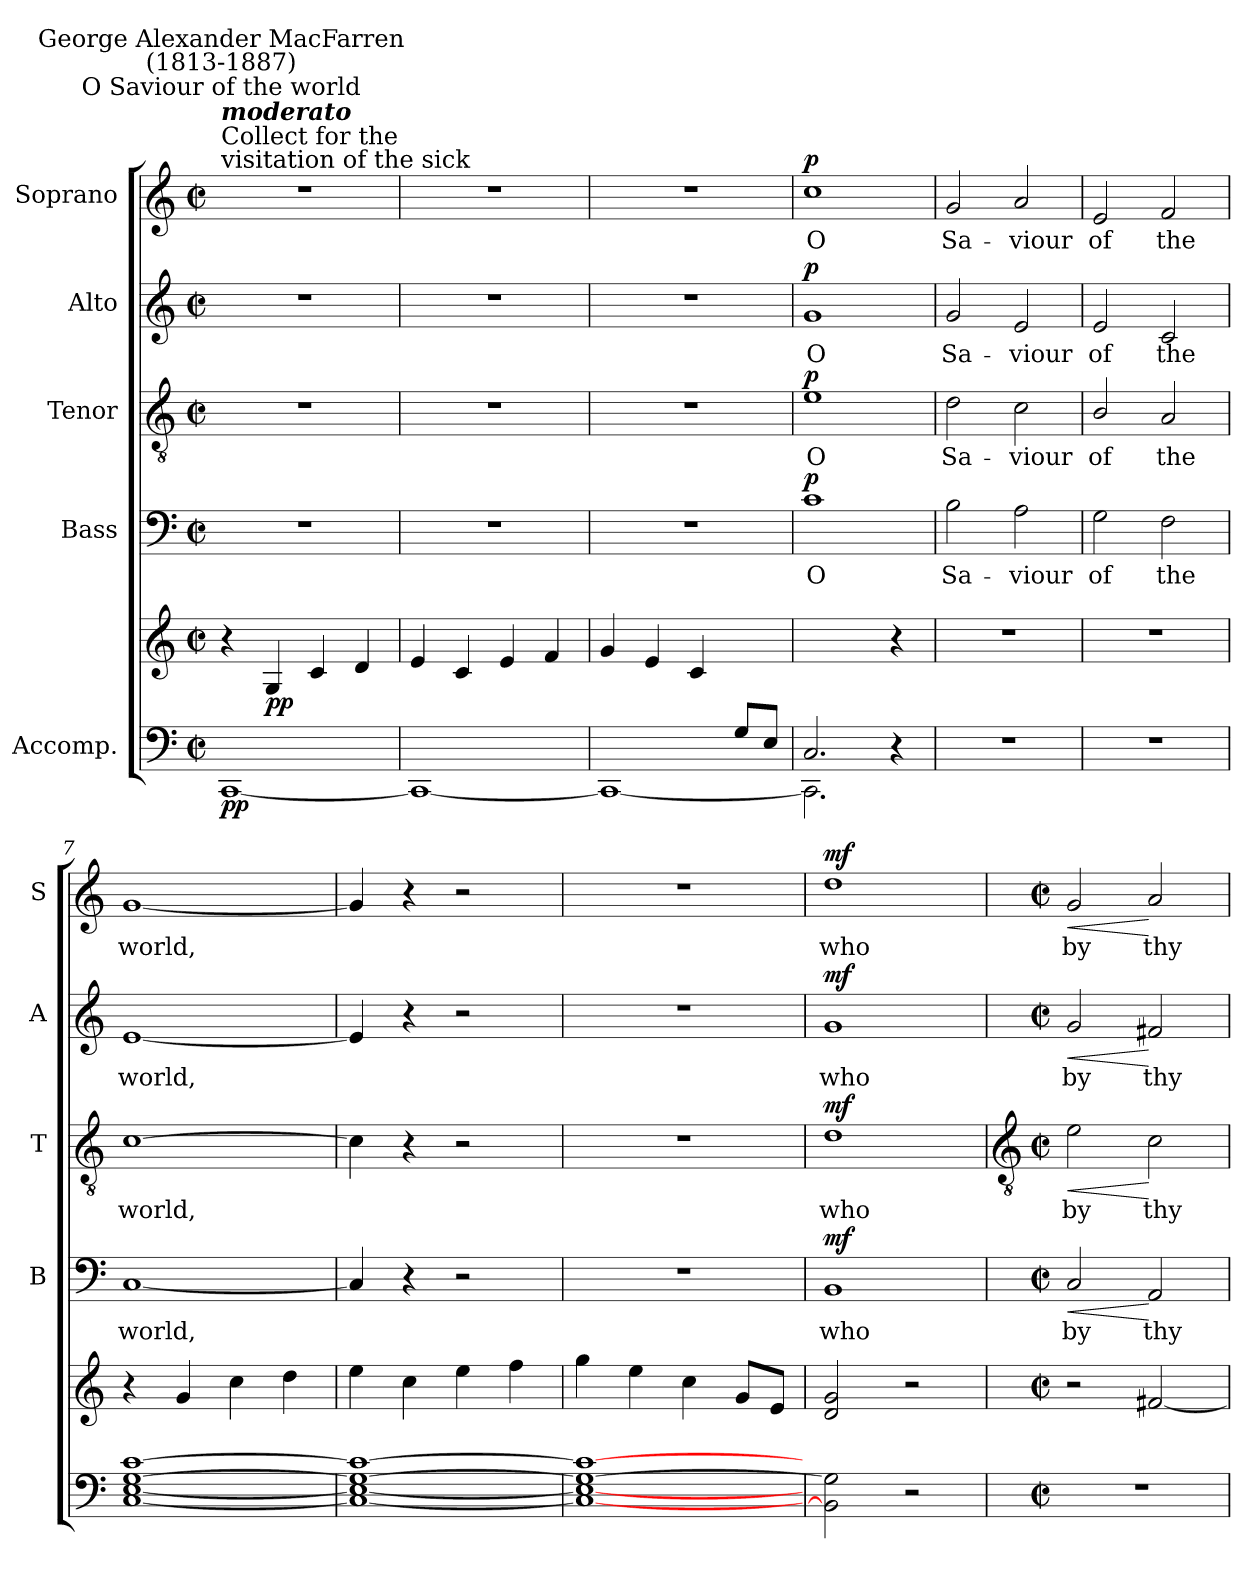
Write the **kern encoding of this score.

**kern	**kern	**dynam	**kern	**text	**dynam	**kern	**text	**dynam	**kern	**text	**dynam	**kern	**text	**dynam
*part5	*part5	*part5	*part4	*part4	*part4	*part3	*part3	*part3	*part2	*part2	*part2	*part1	*part1	*part1
*staff6	*staff5	*staff5/6	*staff4	*staff4	*staff4	*staff3	*staff3	*staff3	*staff2	*staff2	*staff2	*staff1	*staff1	*staff1
*I"Accomp.	*	*	*I"Bass	*	*	*I"Tenor	*	*	*I"Alto	*	*	*I"Soprano	*	*
*	*	*	*I'B	*	*	*I'T	*	*	*I'A	*	*	*I'S	*	*
*clefF4	*clefG2	*	*clefF4	*	*	*clefGv2	*	*	*clefG2	*	*	*clefG2	*	*
*k[]	*k[]	*	*k[]	*	*	*k[]	*	*	*k[]	*	*	*k[]	*	*
*C:	*C:	*	*C:	*	*	*C:	*	*	*C:	*	*	*C:	*	*
*M2/2	*M2/2	*	*M2/2	*	*	*M2/2	*	*	*M2/2	*	*	*M2/2	*	*
*met(c|)	*met(c|)	*	*met(c|)	*	*	*met(c|)	*	*	*met(c|)	*	*	*met(c|)	*	*
*MM100	*MM100	*	*MM100	*	*	*MM100	*	*	*MM100	*	*	*MM100	*	*
=1	=1	=1	=1	=1	=1	=1	=1	=1	=1	=1	=1	=1	=1	=1
!	!	!	!	!	!	!	!	!	!	!	!	!LO:TX:a:t=Collect for the \nvisitation of the sick	!	!
!	!	!	!	!	!	!	!	!	!	!	!	!LO:TX:a:Bi:t=moderato	!	!
!	!	!	!	!	!	!	!	!	!	!	!	!LO:TX:a:cj:t=O Saviour of the world	!	!
!	!	!	!	!	!	!	!	!	!	!	!	!LO:TX:a:cj:t=George Alexander MacFarren\n(1813-1887)	!	!
!	!	!LO:DY:b=2	!	!	!	!	!	!	!	!	!	!	!	!
[1CC	4r	pp	1r	.	.	1r	.	.	1r	.	.	1r	.	.
!	!	!LO:DY:b	!	!	!	!	!	!	!	!	!	!	!	!
.	4G	pp	.	.	.	.	.	.	.	.	.	.	.	.
.	4c	.	.	.	.	.	.	.	.	.	.	.	.	.
.	4d	.	.	.	.	.	.	.	.	.	.	.	.	.
=2	=2	=2	=2	=2	=2	=2	=2	=2	=2	=2	=2	=2	=2	=2
1CC_	4e	.	1r	.	.	1r	.	.	1r	.	.	1r	.	.
.	4c	.	.	.	.	.	.	.	.	.	.	.	.	.
.	4e	.	.	.	.	.	.	.	.	.	.	.	.	.
.	4f	.	.	.	.	.	.	.	.	.	.	.	.	.
=3	=3	=3	=3	=3	=3	=3	=3	=3	=3	=3	=3	=3	=3	=3
*^	*	*	*	*	*	*	*	*	*	*	*	*	*	*
2.ryy	1CC_	4g	.	1r	.	.	1r	.	.	1r	.	.	1r	.	.
.	.	4e	.	.	.	.	.	.	.	.	.	.	.	.	.
.	.	4c	.	.	.	.	.	.	.	.	.	.	.	.	.
8G/L	.	4ryy	.	.	.	.	.	.	.	.	.	.	.	.	.
8E/J	.	.	.	.	.	.	.	.	.	.	.	.	.	.	.
=4	=4	=4	=4	=4	=4	=4	=4	=4	=4	=4	=4	=4	=4	=4	=4
!	!	!	!	!	!LO:LY:b	!LO:DY:b	!	!LO:LY:b	!LO:DY:b	!	!LO:LY:b	!LO:DY:b	!	!LO:LY:b	!LO:DY:b
2.C/	2.CC\]	2.ryy	.	1c	O	p	1e	O	p	1g	O	p	1cc	O	p
4ryy	4r	4r	.	.	.	.	.	.	.	.	.	.	.	.	.
=5	=5	=5	=5	=5	=5	=5	=5	=5	=5	=5	=5	=5	=5	=5	=5
!	!	!	!	!	!LO:LY:b	!	!	!LO:LY:b	!	!	!LO:LY:b	!	!	!LO:LY:b	!
*v	*v	*	*	*	*	*	*	*	*	*	*	*	*	*	*
1r	1r	.	2B	Sa-	.	2d	Sa-	.	2g	Sa-	.	2g	Sa-	.
!	!	!	!	!LO:LY:b	!	!	!LO:LY:b	!	!	!LO:LY:b	!	!	!LO:LY:b	!
.	.	.	2A	-viour	.	2c	-viour	.	2e	-viour	.	2a	-viour	.
=6	=6	=6	=6	=6	=6	=6	=6	=6	=6	=6	=6	=6	=6	=6
!	!	!	!	!LO:LY:b	!	!	!LO:LY:b	!	!	!LO:LY:b	!	!	!LO:LY:b	!
1r	1r	.	2G	of	.	2B/	of	.	2e	of	.	2e	of	.
!	!	!	!	!LO:LY:b	!	!	!LO:LY:b	!	!	!LO:LY:b	!	!	!LO:LY:b	!
.	.	.	2F	the	.	2A	the	.	2c	the	.	2f	the	.
=7	=7	=7	=7	=7	=7	=7	=7	=7	=7	=7	=7	=7	=7	=7
!	!	!	!	!LO:LY:b	!	!	!LO:LY:b	!	!	!LO:LY:b	!	!	!LO:LY:b	!
[1C [1E [1G [1c	4r	.	[1C	world,	.	[1c	world,	.	[1e	world,	.	[1g	world,	.
.	4g	.	.	.	.	.	.	.	.	.	.	.	.	.
.	4cc	.	.	.	.	.	.	.	.	.	.	.	.	.
.	4dd	.	.	.	.	.	.	.	.	.	.	.	.	.
=8	=8	=8	=8	=8	=8	=8	=8	=8	=8	=8	=8	=8	=8	=8
1C_ 1E_ 1G_ 1c_	4ee	.	4C]	.	.	4c]	.	.	4e]	.	.	4g]	.	.
.	4cc	.	4r	.	.	4r	.	.	4r	.	.	4r	.	.
.	4ee	.	2r	.	.	2r	.	.	2r	.	.	2r	.	.
.	4ff	.	.	.	.	.	.	.	.	.	.	.	.	.
=9	=9	=9	=9	=9	=9	=9	=9	=9	=9	=9	=9	=9	=9	=9
1C_ 1E_ 1G_ 1c_	4gg	.	1r	.	.	1r	.	.	1r	.	.	1r	.	.
.	4ee	.	.	.	.	.	.	.	.	.	.	.	.	.
.	4cc	.	.	.	.	.	.	.	.	.	.	.	.	.
.	8gL	.	.	.	.	.	.	.	.	.	.	.	.	.
.	8eJ	.	.	.	.	.	.	.	.	.	.	.	.	.
=10	=10	=10	=10	=10	=10	=10	=10	=10	=10	=10	=10	=10	=10	=10
!	!	!	!	!LO:LY:b	!LO:DY:b	!	!LO:LY:b	!LO:DY:b	!	!LO:LY:b	!LO:DY:b	!	!LO:LY:b	!LO:DY:b
2BB] 2G]	2d 2g	.	1BB	who	mf	1d	who	mf	1g	who	mf	1dd	who	mf
2r	2r	.	.	.	.	.	.	.	.	.	.	.	.	.
!!LO:LB:g=z
=11	=11	=11	=11	=11	=11	=11	=11	=11	=11	=11	=11	=11	=11	=11
*	*	*	*	*	*	*clefGv2	*	*	*	*	*	*	*	*
*M2/2	*M2/2	*	*M2/2	*	*	*M2/2	*	*	*M2/2	*	*	*M2/2	*	*
*met(c|)	*met(c|)	*	*met(c|)	*	*	*met(c|)	*	*	*met(c|)	*	*	*met(c|)	*	*
!	!	!	!	!LO:LY:b	!LO:HP:b	!	!LO:LY:b	!LO:HP:b	!	!LO:LY:b	!LO:HP:b	!	!LO:LY:b	!LO:HP:b
1r	2r	.	2C	by	<	2e	by	<	2g	by	<	2g	by	<
!	!	!	!	!LO:LY:b	!	!	!LO:LY:b	!	!	!LO:LY:b	!	!	!LO:LY:b	!
.	[2f#X	.	2AA	thy	[	2c	thy	[	2f#X	thy	[	2a	thy	[
=	=	=	=	=	=	=	=	=	=	=	=	=	=	=
*-	*-	*-	*-	*-	*-	*-	*-	*-	*-	*-	*-	*-	*-	*-
